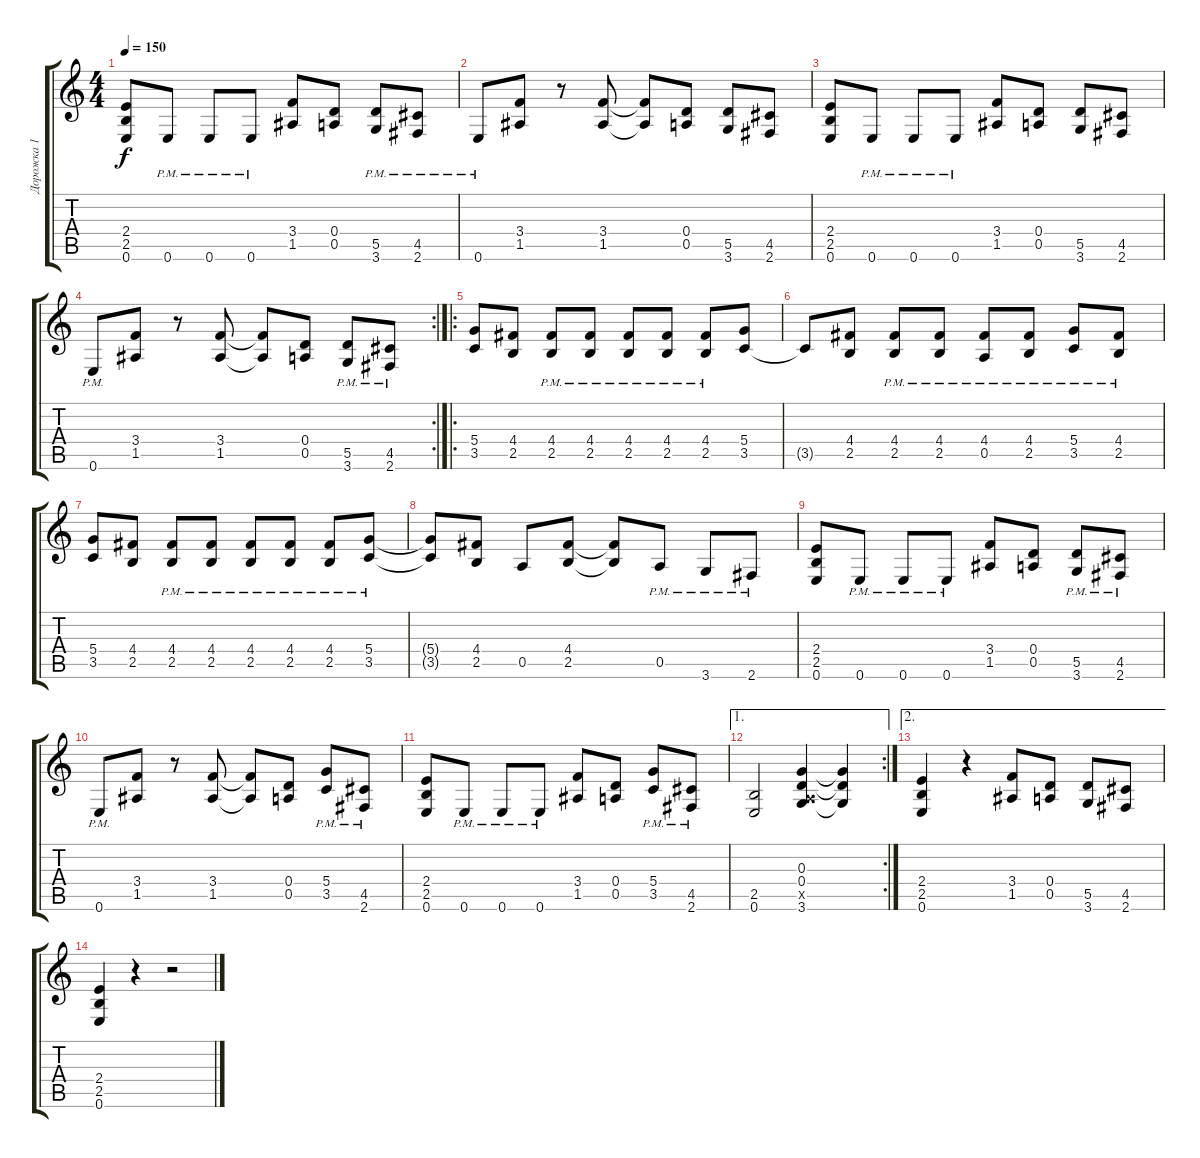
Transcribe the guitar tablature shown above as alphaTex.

\track ("Дорожка 1" "Дорожка 1") {instrument distortionguitar}
\staff {score tabs}
\tuning (E4 B3 G3 D3 A2 E2) {hide}
\ts (4 4)
\tempo 150
\clef g2
\ks c
(2.4 2.5 0.6).8{dy f instrument distortionguitar} 0.6{pm}.8 0.6{pm}.8 0.6{pm}.8 (3.4 1.5).8 (0.4 0.5).8 (5.5 3.6{pm}).8 (4.5 2.6{pm}).8 |
0.6{pm}.8 (3.4 1.5).8 r.8 (3.4 1.5).8 (3.4{t} 1.5{t}).8 (0.4 0.5).8 (5.5 3.6).8 (4.5 2.6).8 |
(2.4 2.5 0.6).8 0.6{pm}.8 0.6{pm}.8 0.6{pm}.8 (3.4 1.5).8 (0.4 0.5).8 (5.5 3.6).8 (4.5 2.6).8 |
\rc 2
0.6{pm}.8 (3.4 1.5).8 r.8 (3.4 1.5).8 (3.4{t} 1.5{t}).8 (0.4 0.5).8 (5.5 3.6{pm}).8 (4.5 2.6{pm}).8 |
\ro
(5.4 3.5).8 (4.4 2.5).8 (4.4 2.5{pm}).8 (4.4 2.5{pm}).8 (4.4 2.5{pm}).8 (4.4 2.5{pm}).8 (4.4 2.5{pm}).8 (5.4 3.5).8 |
3.5{t}.8 (4.4 2.5).8 (4.4 2.5{pm}).8 (4.4 2.5{pm}).8 (4.4 0.5{pm}).8 (4.4 2.5{pm}).8 (5.4 3.5{pm}).8 (4.4 2.5{pm}).8 |
(5.4 3.5).8 (4.4 2.5).8 (4.4 2.5{pm}).8 (4.4 2.5{pm}).8 (4.4 2.5{pm}).8 (4.4 2.5{pm}).8 (4.4 2.5{pm}).8 (5.4 3.5{pm}).8 |
(5.4{t} 3.5{t}).8 (4.4 2.5).8 0.5.8 (4.4 2.5).8 (4.4{t} 2.5{t}).8 0.5{pm}.8 3.6{pm}.8 2.6{pm}.8 |
(2.4 2.5 0.6).8 0.6{pm}.8 0.6{pm}.8 0.6{pm}.8 (3.4 1.5).8 (0.4 0.5).8 (5.5 3.6{pm}).8 (4.5 2.6{pm}).8 |
0.6{pm}.8 (3.4 1.5).8 r.8 (3.4 1.5).8 (3.4{t} 1.5{t}).8 (0.4 0.5).8 (5.4 3.5{pm}).8 (4.5 2.6{pm}).8 |
(2.4 2.5 0.6).8 0.6{pm}.8 0.6{pm}.8 0.6{pm}.8 (3.4 1.5).8 (0.4 0.5).8 (5.4 3.5{pm}).8 (4.5 2.6{pm}).8 |
\ae 1
\rc 2
(2.5 0.6).2 (0.3 0.4 0.5{x} 3.6).4 (0.3{t} 0.4{t} 3.6{t}).4 |
\ae 2
(2.4 2.5 0.6).4 r.4 (3.4 1.5).8 (0.4 0.5).8 (5.5 3.6).8 (4.5 2.6).8 |
(2.4 2.5 0.6).4 r.4 r.2
